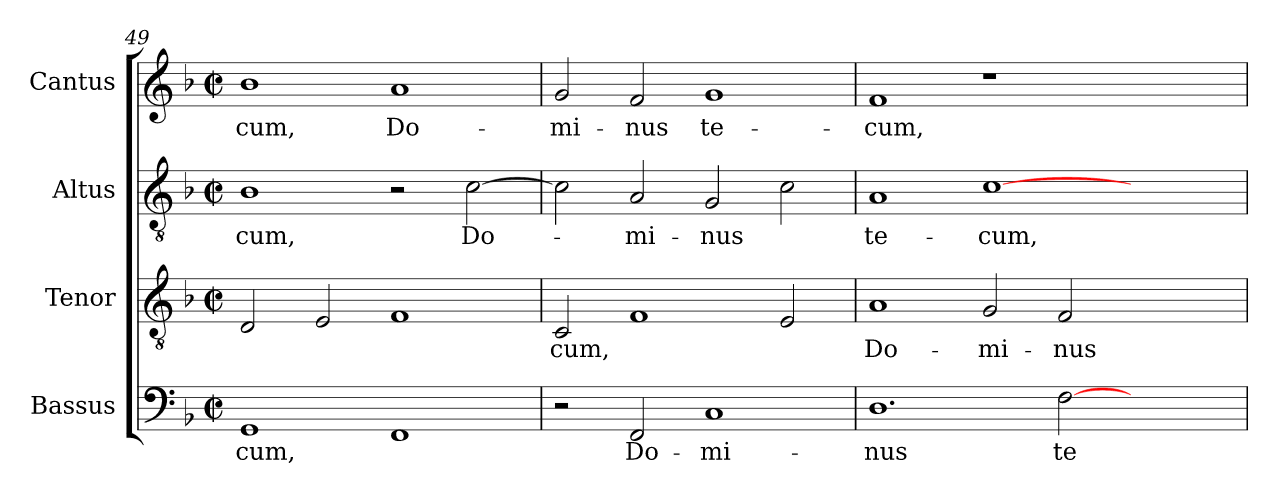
**kern	**text	**kern	**text	**kern	**text	**kern	**text
*part4	*part4	*part3	*part3	*part2	*part2	*part1	*part1
*staff4	*staff4	*staff3	*staff3	*staff2	*staff2	*staff1	*staff1
*I"Bassus	*	*I"Tenor	*	*I"Altus	*	*I"Cantus	*
*clefF4	*	*clefGv2	*	*clefGv2	*	*clefG2	*
*k[b-]	*	*k[b-]	*	*k[b-]	*	*k[b-]	*
*F:	*	*F:	*	*F:	*	*F:	*
*M2/2	*	*M2/2	*	*M2/2	*	*M2/2	*
*met(c|)	*	*met(c|)	*	*met(c|)	*	*met(c|)	*
=49	=49	=49	=49	=49	=49	=49	=49
!	!LO:LY:b	!	!	!	!LO:LY:b:cj	!	!LO:LY:b:cj
1GG	-cum,	2D/	.	1B-	-cum,	1b-	-cum,
.	.	2E/	.	.	.	.	.
!	!	!	!	!	!	!	!LO:LY:b:cj
1FF	.	1F	.	2r	.	1a	Do-
!	!	!	!	!	!LO:LY:b:cj	!	!
.	.	.	.	[>2c\	Do-	.	.
=50	=50	=50	=50	=50	=50	=50	=50
!	!	!	!LO:LY:b	!	!	!	!LO:LY:b:cj
2r	.	2C/	-cum,	2c\]	.	2g/	-mi-
!	!LO:LY:b:cj	!	!	!	!LO:LY:b:cj	!	!LO:LY:b:cj
2FF/	Do-	1F	.	2A/	-mi-	2f/	-nus
!	!LO:LY:b:cj	!	!	!	!LO:LY:b	!	!LO:LY:b:rj
1C	-mi-	.	.	2G/	-nus	1g	te-
.	.	2E/	.	2c\	.	.	.
=51	=51	=51	=51	=51	=51	=51	=51
!	!LO:LY:b:cj	!	!LO:LY:b:cj	!	!LO:LY:b:rj	!	!LO:LY:b:cj
1.D	-nus	1A	Do-	1A	te-	1f	-cum,
!	!	!	!LO:LY:b:cj	!	!LO:LY:b	!LO:N:vis=1	!
.	.	2G/	-mi-	[>1c	-cum,	0r	.
!	!LO:LY:b:cj	!	!LO:LY:b:cj	!	!	!	!
[>2F\	te-	2F/	-nus	.	.	.	.
1ryy	.	1ryy	.	1ryy	.	.	.
=	=	=	=	=	=	=	=
*-	*-	*-	*-	*-	*-	*-	*-
